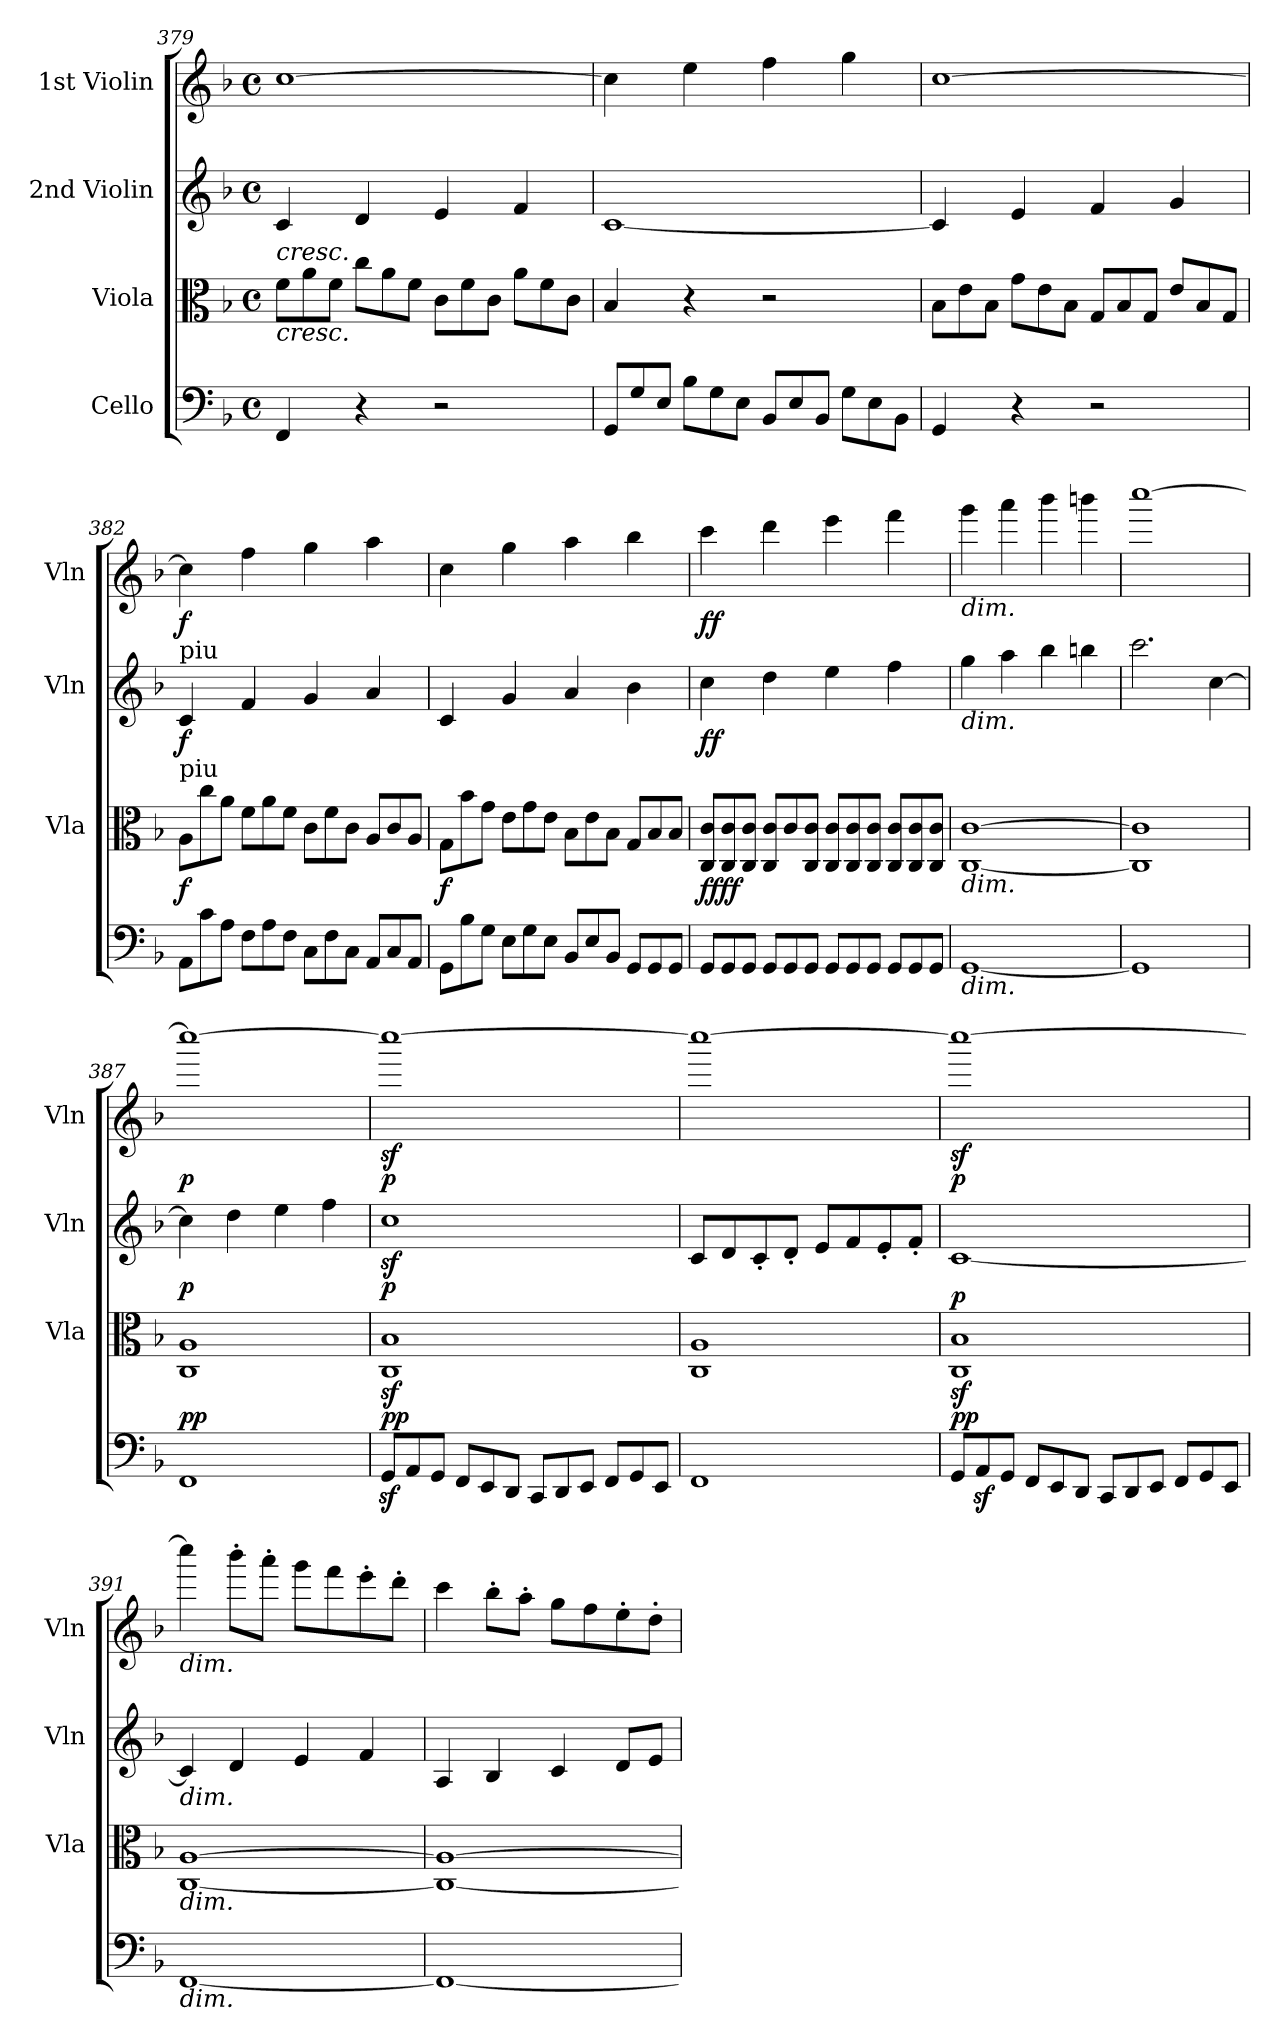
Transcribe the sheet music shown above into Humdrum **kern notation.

**kern	**dynam	**kern	**dynam	**kern	**dynam	**kern	**dynam
*part4	*part4	*part3	*part3	*part2	*part2	*part1	*part1
*staff4	*staff4	*staff3	*staff3	*staff2	*staff2	*staff1	*staff1
*I"Cello	*	*I"Viola	*	*I"2nd Violin	*	*I"1st Violin	*
*	*	*I'Vla	*	*I'Vln	*	*I'Vln	*
*clefF4	*	*clefC3	*	*clefG2	*	*clefG2	*
*k[b-]	*	*k[b-]	*	*k[b-]	*	*k[b-]	*
*M4/4	*	*M4/4	*	*M4/4	*	*M4/4	*
*met(c)	*	*met(c)	*	*met(c)	*	*met(c)	*
*	*	*Xtuplet	*	*	*	*	*
=379	=379	=379	=379	=379	=379	=379	=379
!	!	!LO:TX:a:i:t=cresc.	!	!	!	!	!
!	!	!LO:TX:b:i:t=cresc.	!	!	!	!	!
4FF/	.	12f\L	.	4c/	.	[1cc	.
.	.	12a\	.	.	.	.	.
.	.	12f\J	.	.	.	.	.
4r	.	12cc\L	.	4d/	.	.	.
.	.	12a\	.	.	.	.	.
.	.	12f\J	.	.	.	.	.
2r	.	12c\L	.	4e/	.	.	.
.	.	12f\	.	.	.	.	.
.	.	12c\J	.	.	.	.	.
.	.	12a\L	.	4f/	.	.	.
.	.	12f\	.	.	.	.	.
.	.	12c\J	.	.	.	.	.
=380	=380	=380	=380	=380	=380	=380	=380
*Xtuplet	*	*	*	*	*	*	*
12GG/L	.	4B-/	.	[1c	.	4cc\]	.
12G/	.	.	.	.	.	.	.
12E/J	.	.	.	.	.	.	.
12B-\L	.	4r	.	.	.	4ee\	.
12G\	.	.	.	.	.	.	.
12E\J	.	.	.	.	.	.	.
12BB-/L	.	2r	.	.	.	4ff\	.
12E/	.	.	.	.	.	.	.
12BB-/J	.	.	.	.	.	.	.
12G\L	.	.	.	.	.	4gg\	.
12E\	.	.	.	.	.	.	.
12BB-\J	.	.	.	.	.	.	.
!!LO:PB:g=z
=381	=381	=381	=381	=381	=381	=381	=381
4GG/	.	12B-\L	.	4c/]	.	[1cc	.
.	.	12e\	.	.	.	.	.
.	.	12B-\J	.	.	.	.	.
4r	.	12g\L	.	4e/	.	.	.
.	.	12e\	.	.	.	.	.
.	.	12B-\J	.	.	.	.	.
2r	.	12G/L	.	4f/	.	.	.
.	.	12B-/	.	.	.	.	.
.	.	12G/J	.	.	.	.	.
.	.	12e/L	.	4g/	.	.	.
.	.	12B-/	.	.	.	.	.
.	.	12G/J	.	.	.	.	.
=382	=382	=382	=382	=382	=382	=382	=382
!	!	!	!	!	!	!LO:TX:b:t=piu	!
!	!	!LO:TX:a:t=piu	!	!	!	!	!
!	!LO:DY:a	!	!	!	!LO:DY:b	!	!LO:DY:b
12AA\L	f	12A\L	.	4c/	f	4cc\]	f
12c\	.	12cc\	.	.	.	.	.
12A\J	.	12a\J	.	.	.	.	.
12F\L	.	12f\L	.	4f/	.	4ff\	.
12A\	.	12a\	.	.	.	.	.
12F\J	.	12f\J	.	.	.	.	.
12C\L	.	12c\L	.	4g/	.	4gg\	.
12F\	.	12f\	.	.	.	.	.
12C\J	.	12c\J	.	.	.	.	.
12AA/L	.	12A/L	.	4a/	.	4aa\	.
12C/	.	12c/	.	.	.	.	.
12AA/J	.	12A/J	.	.	.	.	.
!!LO:LB:g=z
=383	=383	=383	=383	=383	=383	=383	=383
!	!LO:DY:a	!	!	!	!	!	!
12GG\L	f	12G\L	.	4c/	.	4cc\	.
12B-\	.	12b-\	.	.	.	.	.
12G\J	.	12g\J	.	.	.	.	.
12E\L	.	12e\L	.	4g/	.	4gg\	.
12G\	.	12g\	.	.	.	.	.
12E\J	.	12e\J	.	.	.	.	.
12BB-/L	.	12B-\L	.	4a/	.	4aa\	.
12E/	.	12e\	.	.	.	.	.
12BB-/J	.	12B-\J	.	.	.	.	.
12GG/L	.	12G/L	.	4b-\	.	4bb-\	.
12GG/	.	12B-/	.	.	.	.	.
12GG/J	.	12B-/J	.	.	.	.	.
=384	=384	=384	=384	=384	=384	=384	=384
!	!LO:DY:a	!	!	!	!	!	!
!	!LO:DY:n=1:b	!	!	!	!LO:DY:b	!	!LO:DY:b
12GG/L	ff ff	12C/ 12c/L	.	4cc\	ff	4ccc\	ff
12GG/	.	12C/ 12c/	.	.	.	.	.
12GG/J	.	12C/ 12c/J	.	.	.	.	.
12GG/L	.	12C/ 12c/L	.	4dd\	.	4ddd\	.
12GG/	.	12c/	.	.	.	.	.
12GG/J	.	12C/ 12c/J	.	.	.	.	.
12GG/L	.	12C/ 12c/L	.	4ee\	.	4eee\	.
12GG/	.	12C/ 12c/	.	.	.	.	.
12GG/J	.	12C/ 12c/J	.	.	.	.	.
12GG/L	.	12C/ 12c/L	.	4ff\	.	4fff\	.
12GG/	.	12C/ 12c/	.	.	.	.	.
12GG/J	.	12C/ 12c/J	.	.	.	.	.
=385	=385	=385	=385	=385	=385	=385	=385
!	!	!	!	!	!	!LO:TX:b:i:t=dim.	!
!	!	!	!	!LO:TX:b:i:t=dim.	!	!	!
!	!	!LO:TX:b:i:t=dim.	!	!	!	!	!
!LO:TX:b:i:t=dim.	!	!	!	!	!	!	!
[1GG	.	[1C [1c	.	4gg\	.	4ggg\	.
.	.	.	.	4aa\	.	4aaa\	.
.	.	.	.	4bb-\	.	4bbb-\	.
.	.	.	.	4bbn\	.	4bbbn\	.
=386	=386	=386	=386	=386	=386	=386	=386
1GG]	.	1C] 1c]	.	2.ccc\	.	[1cccc	.
.	.	.	.	[4cc\	.	.	.
=387	=387	=387	=387	=387	=387	=387	=387
!	!LO:DY:b	!	!	!	!	!	!
!	!LO:DY:n=1:a	!	!	!	!LO:DY:b	!	!LO:DY:b
1FF	p p	1C 1A	.	4cc\]	p	1cccc_	p
.	.	.	.	4dd\	.	.	.
.	.	.	.	4ee\	.	.	.
.	.	.	.	4ff\	.	.	.
!!LO:LB:g=z
=388	=388	=388	=388	=388	=388	=388	=388
!	!LO:DY:b	!	!	!	!	!	!
!	!LO:DY:n=1:a	!	!	!	!LO:DY:b	!	!LO:DY:b
12GGz</L	p p	1Cz< 1B-z<	.	1ccz<	p	1ccccz<_	p
12AA/	.	.	.	.	.	.	.
12GG/J	.	.	.	.	.	.	.
12FF/L	.	.	.	.	.	.	.
12EE/	.	.	.	.	.	.	.
12DD/J	.	.	.	.	.	.	.
12CC/L	.	.	.	.	.	.	.
12DD/	.	.	.	.	.	.	.
12EE/J	.	.	.	.	.	.	.
12FF/L	.	.	.	.	.	.	.
12GG/	.	.	.	.	.	.	.
12EE/J	.	.	.	.	.	.	.
=389	=389	=389	=389	=389	=389	=389	=389
1FF	.	1C 1A	.	8c/L	.	1cccc_	.
.	.	.	.	8d/	.	.	.
.	.	.	.	8c'/	.	.	.
.	.	.	.	8d'/J	.	.	.
.	.	.	.	8e/L	.	.	.
.	.	.	.	8f/	.	.	.
.	.	.	.	8e'/	.	.	.
.	.	.	.	8f'/J	.	.	.
!!LO:PB:g=z
=390	=390	=390	=390	=390	=390	=390	=390
!	!LO:DY:a	!	!	!	!	!	!
!	!LO:DY:n=1:b	!	!LO:DY:a	!	!	!	!LO:DY:b
12GG/L	p p	1Cz> 1B-z>	p	[1c	.	1ccccz<_	p
12AAz</	.	.	.	.	.	.	.
12GG/J	.	.	.	.	.	.	.
12FF/L	.	.	.	.	.	.	.
12EE/	.	.	.	.	.	.	.
12DD/J	.	.	.	.	.	.	.
12CC/L	.	.	.	.	.	.	.
12DD/	.	.	.	.	.	.	.
12EE/J	.	.	.	.	.	.	.
12FF/L	.	.	.	.	.	.	.
12GG/	.	.	.	.	.	.	.
12EE/J	.	.	.	.	.	.	.
=391	=391	=391	=391	=391	=391	=391	=391
!	!	!	!	!	!	!LO:TX:b:i:t=dim.	!
!	!	!	!	!LO:TX:b:i:t=dim.	!	!	!
!	!	!LO:TX:b:i:t=dim.	!	!	!	!	!
!LO:TX:b:i:t=dim.	!	!	!	!	!	!	!
[1FF	.	[1C [1A	.	4c/]	.	4cccc\]	.
.	.	.	.	4d/	.	8bbb-'\L	.
.	.	.	.	.	.	8aaa'\J	.
.	.	.	.	4e/	.	8ggg\L	.
.	.	.	.	.	.	8fff\	.
.	.	.	.	4f/	.	8eee'\	.
.	.	.	.	.	.	8ddd'\J	.
=392	=392	=392	=392	=392	=392	=392	=392
1FF_	.	1C_ 1A_	.	4A/	.	4ccc\	.
.	.	.	.	4B-/	.	8bb-'\L	.
.	.	.	.	.	.	8aa'\J	.
.	.	.	.	4c/	.	8gg\L	.
.	.	.	.	.	.	8ff\	.
.	.	.	.	8d/L	.	8ee'\	.
.	.	.	.	8e/J	.	8dd'\J	.
=	=	=	=	=	=	=	=
*-	*-	*-	*-	*-	*-	*-	*-
